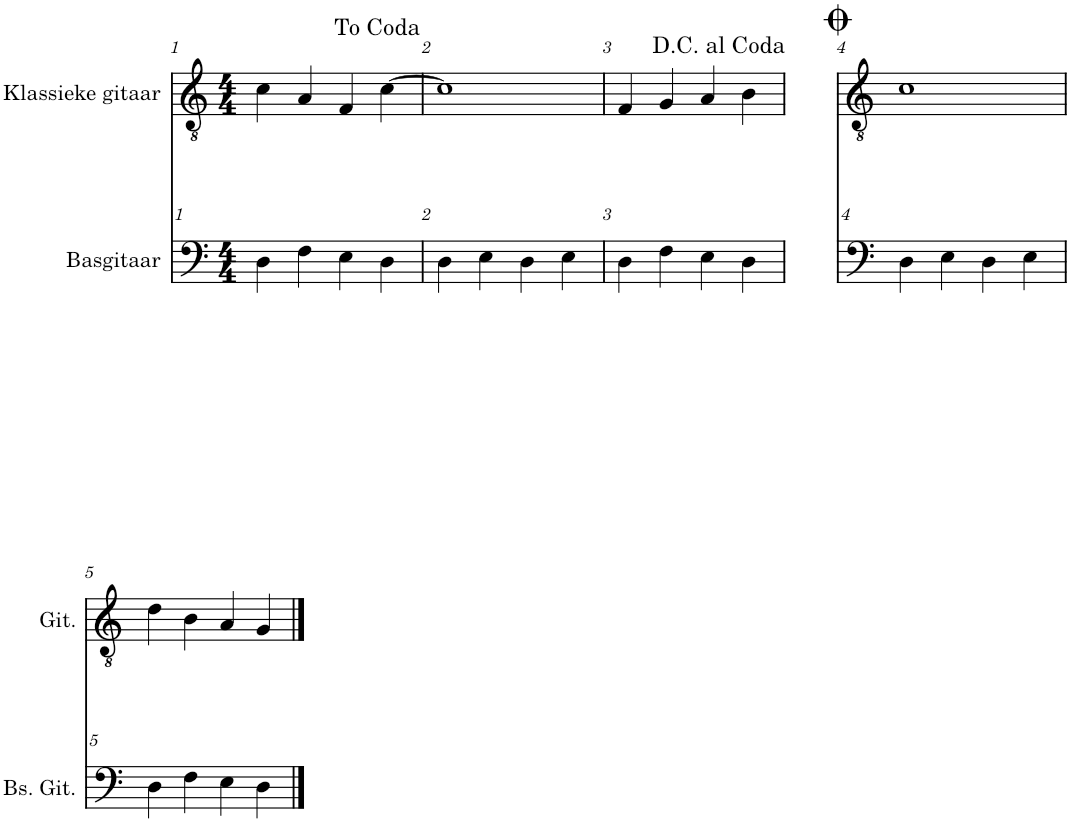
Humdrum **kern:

**kern	**kern
*part2	*part1
*staff2	*staff1
*I"Basgitaar	*I"Klassieke gitaar
*I'Bs. Git.	*I'Git.
*clefF4	*clefGv2
*Trd7c12	*
*k[]	*k[]
*M4/4	*M4/4
=1	=1
4D\	4c\
4F\	4A/
4E\	4F/
4D\	[4c\
=2	=2
4D\	1c]
4E\	.
4D\	.
4E\	.
=3	=3
4D\	4F/
4F\	4G/
4E\	4A/
4D\	4B\
=4	=4
4D\	1c
4E\	.
4D\	.
4E\	.
!!LO:LB:g=z
=5	=5
4D\	4d\
4F\	4B\
4E\	4A/
4D\	4G/
==	==
*-	*-
